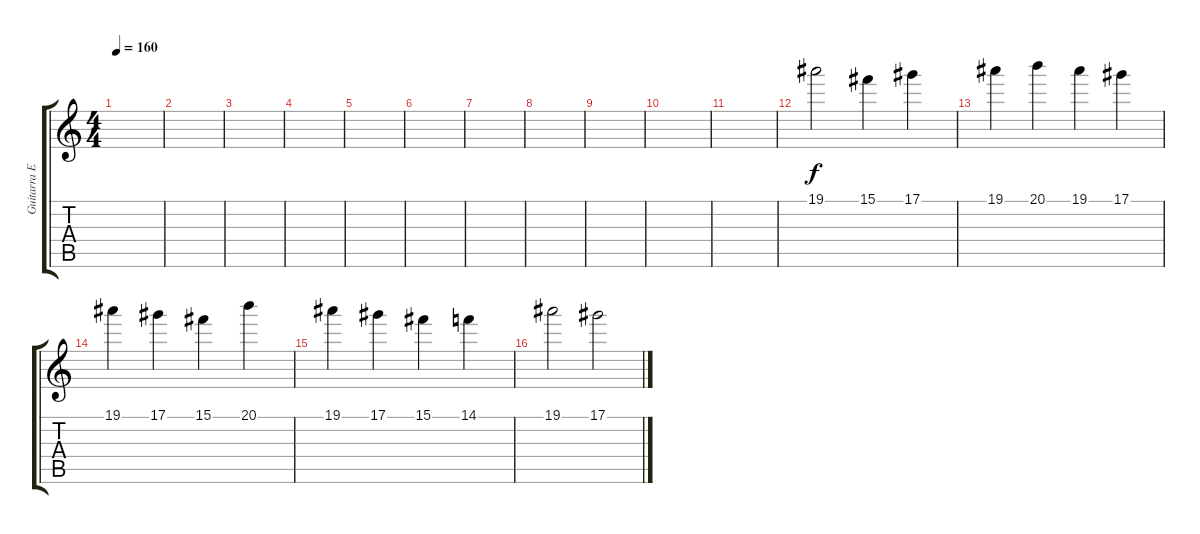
\track ("Guitarra Eb solo" "Guitarra E") {instrument overdrivenguitar}
\staff {score tabs}
\tuning (Eb4 Bb3 Gb3 Db3 Ab2 Eb2) {hide}
\ts (4 4)
\tempo 160
\clef g2
\ks c
|
|
|
|
|
|
|
|
|
|
|
19.1.2 15.1.4 17.1.4 |
19.1.4 20.1.4 19.1.4 17.1.4 |
19.1.4 17.1.4 15.1.4 20.1.4 |
19.1.4 17.1.4 15.1.4 14.1.4 |
19.1.2 17.1.2
